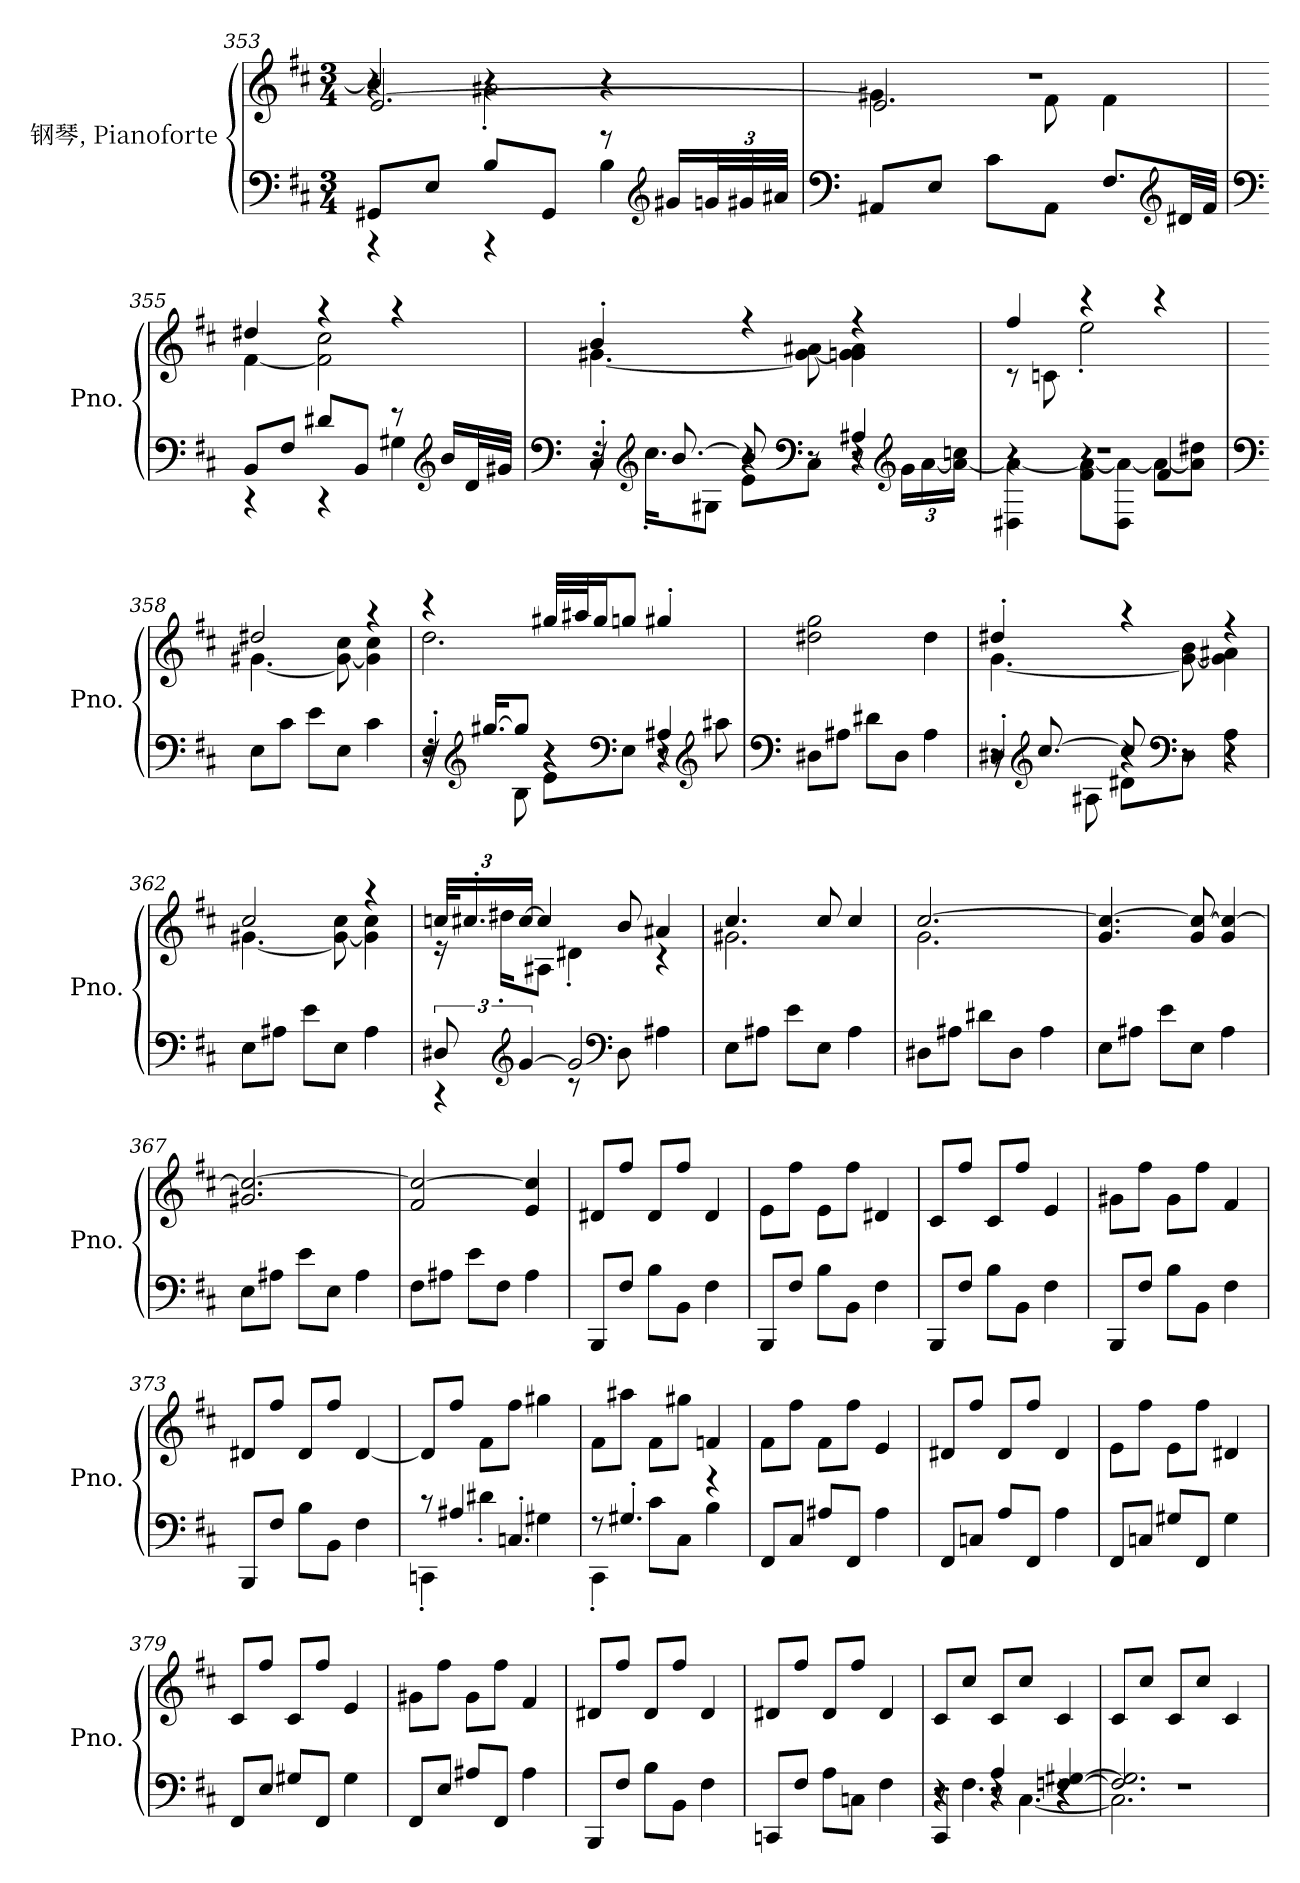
**kern	**kern
*part1	*part1
*staff2	*staff1
*I"钢琴, Pianoforte	*
*I'Pno.	*
!!LO:LB:g=z
*clefF4	*clefG2
*k[f#c#]	*k[f#c#]
*M3/4	*M3/4
=353	=353
*^	*^
*	*	*	*^
8GG#X/L	4r	4b/]	4r	[2.e/
8E/J	.	.	.	.
*	*	*MM106	*	*
8B/L	4r	4r	2a#X'\	.
8GG#/J	.	.	.	.
8r	4B\	4r	.	.
*clefG2	*	*	*	*
16g#X/LL	.	.	.	.
*Xbrackettup	*	*	*	*
48gn/L	.	.	.	.
48g#X/	.	.	.	.
48a#X/JJJ	.	.	.	.
*v	*v	*	*	*
=354	=354	=354	=354
*clefF4	*	*	*
*	*MM117	*	*
8AA#X/L	2.r	4.g#X\	2.e/]
8E/J	.	.	.
8c#\L	.	.	.
8AA#\J	.	8f#\	.
*	*MM86	*	*
8.F#/L	.	4f#\	.
*clefG2	*	*	*
32d#X/LL	.	.	.
32f#/JJJ	.	.	.
*	*v	*v	*v
=355	=355
*clefF4	*
*	*MM106
*^	*^
8BB/L	4r	4dd#X/	[4f#\
8F#/J	.	.	.
*	*	*MM120	*
8d#X/L	4r	4r	2f#\] 2cc#\
8BB/J	.	.	.
8r	4G#X\	4r	.
*clefG2	*	*	*
16b/LL	.	.	.
32d#/L	.	.	.
32g#X/JJJ	.	.	.
*v	*v	*	*
!!LO:LB:g=z	!!
=356	=356	=356
*clefF4	*	*
*	*MM110	*
*^	*	*
*	*^	*	*
16r	32r	4C#'/	4b'/	[4.g#X\
*clefG2	*	*	*	*
.	16.cc#'\KL	.	.	.
[8.b/	.	.	.	.
.	8G#X\J	.	.	.
8b/]	8e\L	4r	4r	.
*clefF4	*	*	*	*
8r	8C#\J	.	.	8g#\_ 8a#X\
*	*	*	*MM120	*
4r	8r	4A#X/	4r	4gn\ 4g#\] 4a#\
*clefG2	*	*	*	*
.	24g\LL	.	.	.
.	[24a\	.	.	.
.	24a\_ 24ccn\JJ	.	.	.
=357	=357	=357	=357	=357
*	*	*	*MM120	*
2.r	4D#X\ 4a\_	4r	4ff#/	8r
.	.	.	.	8cn\
*	*	*	*MM132	*
.	8f#\ 8a\_L	4r	4r	2ee'\
.	8D#\ 8a\_J	.	.	.
.	8a\L_	4f#/	4r	.
.	8a\] 8dd#X\J	.	.	.
*v	*v	*v	*	*
=358	=358	=358
*clefF4	*	*
*	*MM137	*
8E\L	2dd#X/	[4.g#X\
8c#\J	.	.
8e\L	.	.
*	*MM110	*
8E\J	.	8g#\_ 8cc#\
4c#\	4r	4g#\] 4cc#\
!!LO:LB:g=z	!!
=359	=359	=359
*	*MM88	*
*^	*	*
*	*^	*	*
32r	8r	4E'/	4r	2.dd\
*clefG2	*	*	*	*
[16.gg#X/KL	.	.	.	.
8gg#/J]	8B\	.	.	.
*	*	*	*MM94	*
4r	8e\L	4r	32gg#X/LLL	.
.	.	.	32aa#X/J	.
*	*	*	*MM40	*
.	.	.	16gg#/J	.
*clefF4	*	*	*	*
*	*	*	*MM110	*
.	8E\J	.	8ggn/J	.
4r	8r	4A#X/	4gg#X'/	.
*clefG2	*	*	*	*
.	8aa#X\	.	.	.
*v	*v	*v	*	*
*	*v	*v
=360	=360
*clefF4	*
*	*MM120
8D#X\L	2dd#X\ 2gg\
8A#X\J	.
8d#X\L	.
8D#\J	.
*	*MM147
4A#\	4dd#\
=361	=361
*	*MM110
*^	*^
*	*^	*	*
16r	8r	4D#X'/	4dd#X'/	[4.g\
*clefG2	*	*	*	*
[8.cc#/	.	.	.	.
.	8A#X\	.	.	.
8cc#/]	8d#X\L	4r	4r	.
*clefF4	*	*	*	*
*	*	*	*MM166	*
8r	8D#\J	.	.	8g\_ 8b\
*	*	*	*MM120	*
4r	4A#\	4r	4r	4g\] 4a#X\
*v	*v	*v	*	*
!!LO:LB:g=z	!!
=362	=362	=362
8E\L	2cc#/	[4.g#X\
8A#X\J	.	.
8e\L	.	.
8E\J	.	8g#\_ 8cc#\
4A#\	4r	4g#\] 4cc#\
=363	=363	=363
*brackettup	*Xbrackettup	*
*^	*	*
12D#X/	4r	48ccn/KLL	16r
.	.	24.cc#X'/	.
.	.	.	16dd#X'\KL
*clefG2	*	*	*
[6g/	.	[24cc#/JJ	.
.	.	4cc#/]	8A#X\J
2g/]	8r	.	4d#X'\
*clefF4	*	*	*
.	8D#\	8b/	.
*	*	*MM139	*
.	4A#X\	4a#X/	4r
*v	*v	*	*
=364	=364	=364
*	*MM124	*
8E\L	4.cc#/	2.g#X\
8A#X\J	.	.
8e\L	.	.
*	*MM102	*
8E\J	8cc#/	.
*	*MM106	*
4A#\	4cc#/	.
=365	=365	=365
*	*MM124	*
8D#X\L	[2.cc#/	2.g\
8A#X\J	.	.
8d#X\L	.	.
8D#\J	.	.
4A#\	.	.
*	*v	*v
!!LO:LB:g=z
=366	=366
*	*MM127
8E\L	4.g/ 4.cc#/_
8A#X\J	.
8e\L	.
*	*MM86
8E\J	8g/ 8cc#/_
*	*MM104
4A#\	4g/ 4cc#/_
=367	=367
8E\L	2.g#X/ 2.cc#/_
8A#X\J	.
8e\L	.
8E\J	.
4A#\	.
=368	=368
*	*MM85
8F#\L	2f#/ 2cc#/_
8A#X\J	.
8e\L	.
8F#\J	.
*	*MM58
4A#\	4e/ 4cc#/]
=369	=369
*	*MM88
8BBB/L	8d#X/L
8F#/J	8ff#/J
*	*MM94
8B\L	8d#/L
8BB\J	8ff#/J
*	*MM106
4F#\	4d#/
=370	=370
*	*MM98
8BBB/L	8e\L
8F#/J	8ff#\J
*	*MM110
8B\L	8e\L
8BB\J	8ff#\J
*	*MM98
4F#\	4d#X/
=371	=371
*	*MM102
8BBB/L	8c#/L
8F#/J	8ff#/J
8B\L	8c#/L
8BB\J	8ff#/J
4F#\	4e/
!!LO:PB:g=z
=372	=372
*	*MM110
8BBB/L	8g#X\L
8F#/J	8ff#\J
*	*MM98
8B\L	8g#\L
8BB\J	8ff#\J
*	*MM106
4F#\	4f#/
=373	=373
*	*MM102
8BBB/L	8d#X/L
8F#/J	8ff#/J
*	*MM106
8B\L	8d#/L
8BB\J	8ff#/J
4F#\	[4d#/
=374	=374
*^	*
8r	4CCn'\	8d#/L]
4A#X/	.	8ff#/J
*	*	*MM110
.	4d#X'\	8f#\L
4.Cn'/	.	8ff#\J
*	*	*MM94
.	4G#X\	4gg#X\
=375	=375	=375
*	*	*MM102
8r	4CC#'\	8f#\L
4.G#X'/	.	8aa#X\J
.	8c#\L	8f#\L
.	8C#\J	8gg#X\J
*	*	*MM88
4r	4B\	4fn/
*v	*v	*
=376	=376
*	*MM110
8FF#/L	8f#\L
8C#/J	8ff#\J
*	*MM91
8A#X/L	8f#\L
8FF#/J	8ff#\J
4A#\	4e/
=377	=377
*	*MM105
8FF#/L	8d#X/L
8Cn/J	8ff#/J
*	*MM110
8A/L	8d#/L
8FF#/J	8ff#/J
*	*MM105
4A\	4d#/
!!LO:LB:g=z
=378	=378
*	*MM110
8FF#/L	8e\L
8Cn/J	8ff#\J
*	*MM105
8G#X/L	8e\L
8FF#/J	8ff#\J
4G#\	4d#X/
=379	=379
8FF#/L	8c#/L
8E/J	8ff#/J
*	*MM110
8G#X/L	8c#/L
8FF#/J	8ff#/J
*	*MM96
4G#\	4e/
=380	=380
*	*MM105
8FF#/L	8g#X\L
8E/J	8ff#\J
*	*MM110
8A#X/L	8g#\L
8FF#/J	8ff#\J
4A#\	4f#/
=381	=381
*	*MM83
8BBB/L	8d#X/L
8F#/J	8ff#/J
*	*MM94
8B\L	8d#/L
8BB\J	8ff#/J
*	*MM60
4F#\	4d#/
=382	=382
*	*MM69
8CCn/L	8d#X/L
8F#/J	8ff#/J
*	*MM85
8A\L	8d#/L
8Cn\J	8ff#/J
*	*MM76
4F#\	4d#/
=383	=383
*	*MM74
*^	*
*	*^	*
*	*	*^	*
4r	8r	4CC#'/	4r	8c#/L
.	4.F#\	.	.	8cc#/J
*	*	*	*	*MM72
4A/	.	4r	8r	8c#/L
.	.	.	[4.C#\	8cc#/J
*	*	*	*	*MM76
4r	4r	[4Fn/ [4G#X/	.	4c#/
*v	*v	*v	*v	*
!!LO:LB:g=z
=384	=384
*	*MM74
*^	*
*	*^	*
2.r	2.F/] 2.G#/]	2.C#\]	8c#/L
.	.	.	8cc#/J
*	*	*	*MM60
.	.	.	8c#/L
.	.	.	8cc#/J
*	*	*	*MM62
.	.	.	4c#/
*v	*v	*v	*
=	=
*-	*-
